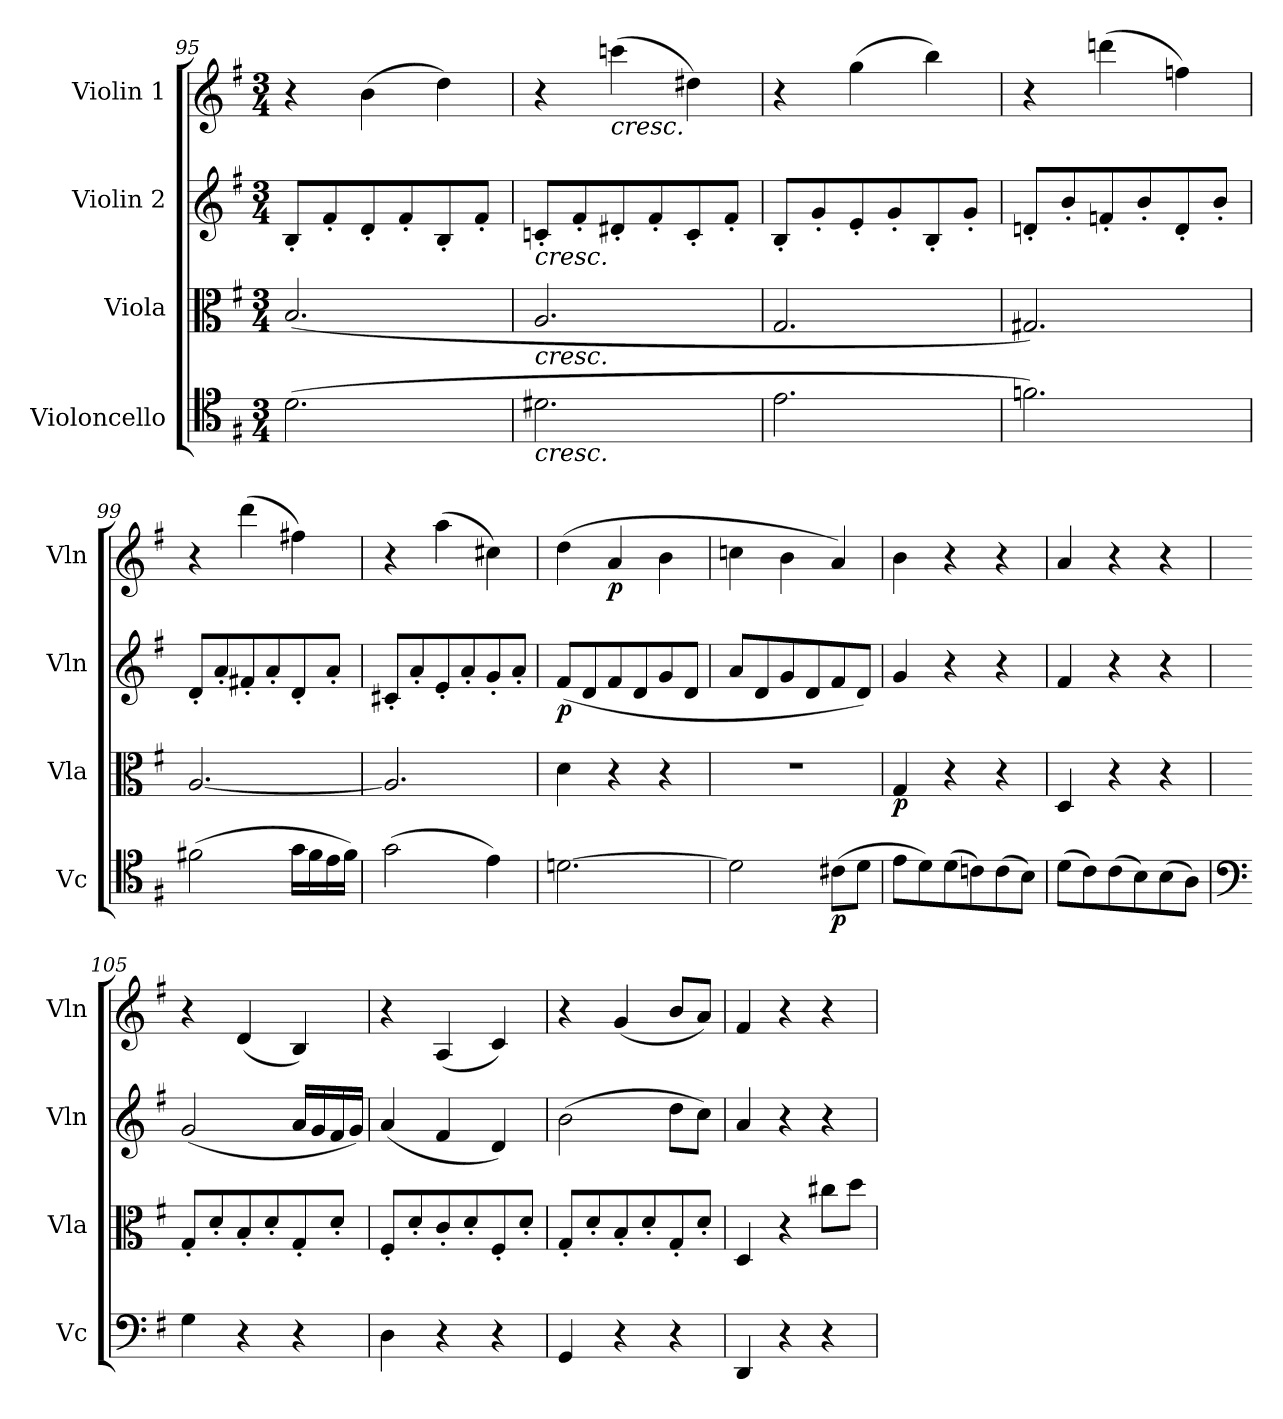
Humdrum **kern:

**kern	**dynam	**kern	**dynam	**kern	**dynam	**kern	**dynam
*part4	*part4	*part3	*part3	*part2	*part2	*part1	*part1
*staff4	*staff4	*staff3	*staff3	*staff2	*staff2	*staff1	*staff1
*I"Violoncello	*	*I"Viola	*	*I"Violin 2	*	*I"Violin 1	*
*I'Vc	*	*I'Vla	*	*I'Vln	*	*I'Vln	*
*clefC4	*	*clefC3	*	*clefG2	*	*clefG2	*
*k[f#]	*	*k[f#]	*	*k[f#]	*	*k[f#]	*
*M3/4	*	*M3/4	*	*M3/4	*	*M3/4	*
=95	=95	=95	=95	=95	=95	=95	=95
(2.d\	.	(2.B/	.	8B'/L	.	4r	.
.	.	.	.	8f#'/	.	.	.
.	.	.	.	8d'/	.	(4b\	.
.	.	.	.	8f#'/	.	.	.
.	.	.	.	8B'/	.	4dd\)	.
.	.	.	.	8f#'/J	.	.	.
=96	=96	=96	=96	=96	=96	=96	=96
!	!	!	!	!LO:TX:b:i:t=cresc.	!	!	!
!	!	!LO:TX:b:i:t=cresc.	!	!	!	!	!
!LO:TX:b:i:t=cresc.	!	!	!	!	!	!	!
2.d#X\	.	2.A/	.	8cn'/L	.	4r	.
.	.	.	.	8f#'/	.	.	.
!	!	!	!	!	!	!LO:TX:b:i:t=cresc.	!
.	.	.	.	8d#X'/	.	(4cccn\	.
.	.	.	.	8f#'/	.	.	.
.	.	.	.	8c'/	.	4dd#X\)	.
.	.	.	.	8f#'/J	.	.	.
=97	=97	=97	=97	=97	=97	=97	=97
2.e\	.	2.G/	.	8B'/L	.	4r	.
.	.	.	.	8g'/	.	.	.
.	.	.	.	8e'/	.	(4gg\	.
.	.	.	.	8g'/	.	.	.
.	.	.	.	8B'/	.	4bb\)	.
.	.	.	.	8g'/J	.	.	.
!!LO:LB:g=z
=98	=98	=98	=98	=98	=98	=98	=98
2.fn\)	.	2.G#X/)	.	8dn'/L	.	4r	.
.	.	.	.	8b'/	.	.	.
.	.	.	.	8fn'/	.	(4dddn\	.
.	.	.	.	8b'/	.	.	.
.	.	.	.	8d'/	.	4ffn\)	.
.	.	.	.	8b'/J	.	.	.
=99	=99	=99	=99	=99	=99	=99	=99
(2f#X\	.	[2.A/	.	8d'/L	.	4r	.
.	.	.	.	8a'/	.	.	.
.	.	.	.	8f#X'/	.	(4ddd\	.
.	.	.	.	8a'/	.	.	.
16g\LL	.	.	.	8d'/	.	4ff#X\)	.
16f#\	.	.	.	.	.	.	.
16e\	.	.	.	8a'/J	.	.	.
16f#\JJ)	.	.	.	.	.	.	.
=100	=100	=100	=100	=100	=100	=100	=100
(2g\	.	2.A/]	.	8c#X'/L	.	4r	.
.	.	.	.	8a'/	.	.	.
.	.	.	.	8e'/	.	(4aa\	.
.	.	.	.	8a'/	.	.	.
4e\)	.	.	.	8g'/	.	4cc#X\)	.
.	.	.	.	8a'/J	.	.	.
=101	=101	=101	=101	=101	=101	=101	=101
!	!	!	!	!	!LO:DY:b	!	!
[2.dn\	.	4d\	.	(8f#/L	p	(4dd\	.
.	.	.	.	8d/	.	.	.
!	!	!	!	!	!	!	!LO:DY:b
.	.	4r	.	8f#/	.	4a/	p
.	.	.	.	8d/	.	.	.
.	.	4r	.	8g/	.	4b\	.
.	.	.	.	8d/J	.	.	.
=102	=102	=102	=102	=102	=102	=102	=102
2d\]	.	2.r	.	8a/L	.	4ccn\	.
.	.	.	.	8d/	.	.	.
.	.	.	.	8g/	.	4b\	.
.	.	.	.	8d/	.	.	.
!	!LO:DY:b	!	!	!	!	!	!
(8c#X\L	p	.	.	8f#/	.	4a/)	.
8d\J	.	.	.	8d/J)	.	.	.
=103	=103	=103	=103	=103	=103	=103	=103
!	!	!	!LO:DY:b	!	!	!	!
8e\L	.	4G/	p	4g/	.	4b\	.
8d\)	.	.	.	.	.	.	.
(8d\	.	4r	.	4r	.	4r	.
8cn\)	.	.	.	.	.	.	.
(8c\	.	4r	.	4r	.	4r	.
8B\J)	.	.	.	.	.	.	.
=104	=104	=104	=104	=104	=104	=104	=104
(8d\L	.	4D/	.	4f#/	.	4a/	.
8c\)	.	.	.	.	.	.	.
(8c\	.	4r	.	4r	.	4r	.
8B\)	.	.	.	.	.	.	.
(8B\	.	4r	.	4r	.	4r	.
8A\J)	.	.	.	.	.	.	.
=105	=105	=105	=105	=105	=105	=105	=105
*clefF4	*	*	*	*	*	*	*
4G\	.	8G'/L	.	(2g/	.	4r	.
.	.	8d'/	.	.	.	.	.
4r	.	8B'/	.	.	.	(4d/	.
.	.	8d'/	.	.	.	.	.
4r	.	8G'/	.	16a/LL	.	4B/)	.
.	.	.	.	16g/	.	.	.
.	.	8d'/J	.	16f#/	.	.	.
.	.	.	.	16g/JJ)	.	.	.
!!LO:LB:g=z
=106	=106	=106	=106	=106	=106	=106	=106
4D\	.	8F#'/L	.	(4a/	.	4r	.
.	.	8d'/	.	.	.	.	.
4r	.	8c'/	.	4f#/	.	(4A/	.
.	.	8d'/	.	.	.	.	.
4r	.	8F#'/	.	4d/)	.	4c/)	.
.	.	8d'/J	.	.	.	.	.
=107	=107	=107	=107	=107	=107	=107	=107
4GG/	.	8G'/L	.	(2b\	.	4r	.
.	.	8d'/	.	.	.	.	.
4r	.	8B'/	.	.	.	(4g/	.
.	.	8d'/	.	.	.	.	.
4r	.	8G'/	.	8dd\L	.	8b/L	.
.	.	8d'/J	.	8cc\J)	.	8a/J)	.
=108	=108	=108	=108	=108	=108	=108	=108
4DD/	.	4D/	.	4a/	.	4f#/	.
4r	.	4r	.	4r	.	4r	.
4r	.	8cc#X\L	.	4r	.	4r	.
.	.	8dd\J	.	.	.	.	.
=	=	=	=	=	=	=	=
*-	*-	*-	*-	*-	*-	*-	*-
